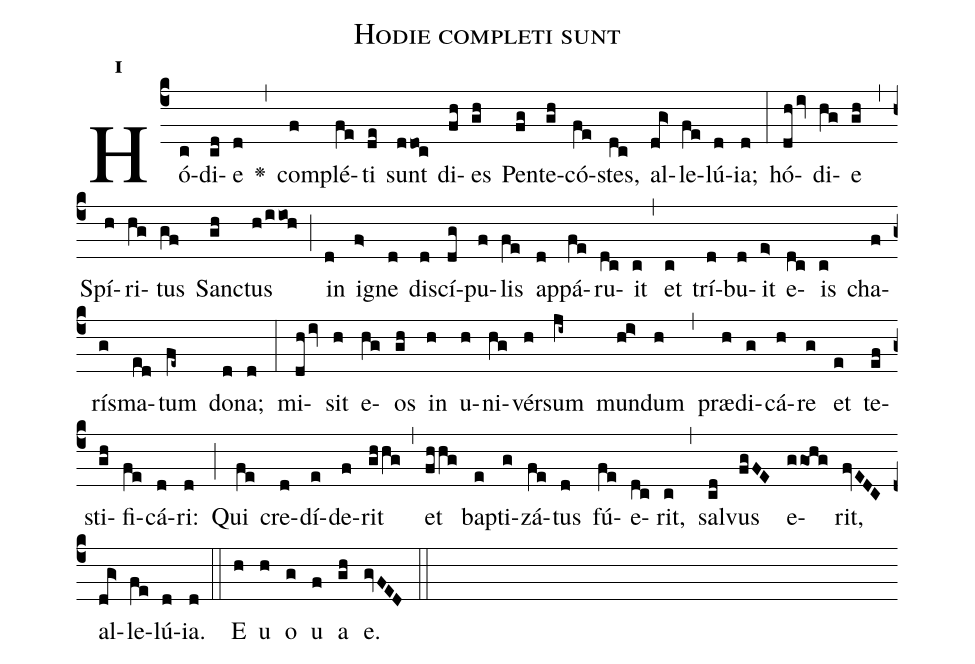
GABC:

name:Hodie completi sunt;
office-part:Antiphona;
mode:1;
%%
initial-style: 1;
name: Hodie completi sunt
book: Antiphonae & Responsoria/Tomus II, p. 269;
occasion: Dominica Pentecostes;
office-part: Vesperae II Ant E;
user-notes: ;
commentary: ;
annotation: 1d2;
centering-scheme: english;
fontsize: 12;
font: OFLSortsMillGoudy;
height: 11;
width: 4.5;
%%
(c4)Hó(c)di(cd)e(d) <v>\greheightstar</v>(,) com(f)plé(fe)ti(de) sunt(ddoc) di(fh)es(gh) Pen(fg)te(gh)có(fe)stes,(dc) al(dg>)le(fe)lú(d)ia;(d) (:) hó(dhiv)di(hg)e(gh) (,) Spí(h)ri(hg)tus(gf) San(gh)ctus(h/iioh) (;) in(d) i(f>)gne(d) di(d)scí(dg)pu(f)lis(fe) ap(d)pá(fe)ru(dc)it(c) (,) et(c) trí(d)bu(d)it(e>) e(dc)is(c) cha(f)rís(g)ma(ed)tum(fe~) do(d)na;(d) (:) mi(dhiv)sit(h) e(hg)os(gh) in(h) u(h)ni(hg)vér(h)sum(ji~) mun(hi>)dum(h) (,) præ(h)di(g)cá(h)re(g) et(e) te(ef)sti(gh)fi(fe)cá(d)ri:(d) (;) Qui(fe) cre(d)dí(e)de(f)rit(ghhg) (,) et(fhhg) bap(e)ti(g)zá(fe)tus(d) fú(fe)e(dc)rit,(c) (,) sal(cd)vus(fgFE) e(g/go!h!g)rit,(fvEDC) al(dg>)le(fe)lú(d)ia.(d) (::)
E(h) u(h) o(g) u(f) a(gh) e.(gvFED) (::)
